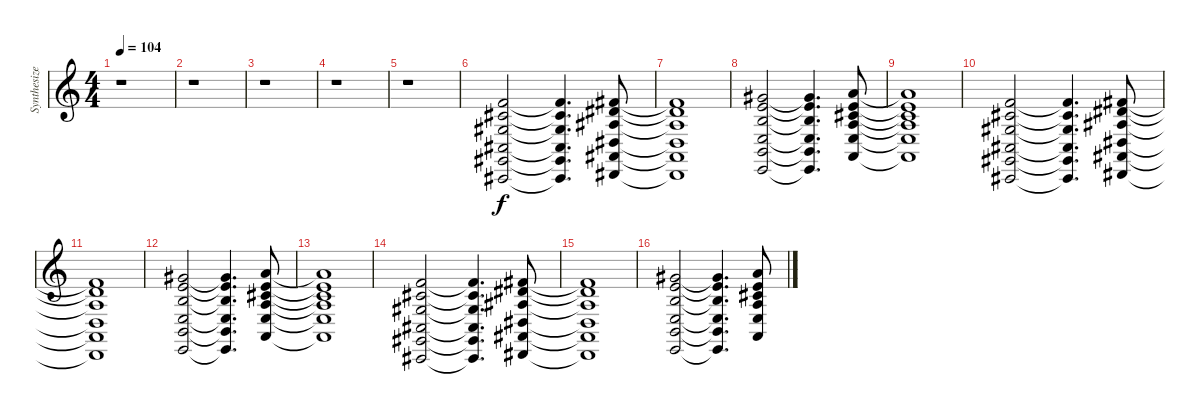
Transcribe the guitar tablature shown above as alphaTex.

\track ("Synthesizer" "Synthesize") {instrument lead7fifths}
\staff {score}
\tuning (E4 B3 G3 D3 A2 E2 B1) {hide}
\ts (4 4)
\tempo 104
\clef g2
\ks c
r.1{dy f instrument lead7fifths} |
r.1 |
r.1 |
r.1 |
r.1 |
(1.1 2.2 1.3 4.5 4.6 2.7).2 (1.1{t} 2.2{t} 1.3{t} 4.5{t} 4.6{t} 2.7{t}).4{d} (2.1 4.2 3.3 1.4 1.5 4.7).8 |
(2.1{t} 4.2{t} 3.3{t} 1.4{t} 1.5{t} 4.7{t}).1 |
(4.1 5.2 4.3 2.4 2.5 0.6).2 (4.1{t} 5.2{t} 4.3{t} 2.4{t} 2.5{t} 0.6{t}).4{d} (5.1 5.2 6.3 7.4 7.5 5.6).8 |
(5.1{t} 5.2{t} 6.3{t} 7.4{t} 7.5{t} 5.6{t}).1 |
(1.1 2.2 1.3 4.5 4.6 2.7).2 (1.1{t} 2.2{t} 1.3{t} 4.5{t} 4.6{t} 2.7{t}).4{d} (2.1 4.2 3.3 1.4 1.5 4.7).8 |
(2.1{t} 4.2{t} 3.3{t} 1.4{t} 1.5{t} 4.7{t}).1 |
(4.1 5.2 4.3 2.4 2.5 0.6).2 (4.1{t} 5.2{t} 4.3{t} 2.4{t} 2.5{t} 0.6{t}).4{d} (5.1 5.2 6.3 7.4 7.5 5.6).8 |
(5.1{t} 5.2{t} 6.3{t} 7.4{t} 7.5{t} 5.6{t}).1 |
(1.1 2.2 1.3 4.5 4.6 2.7).2 (1.1{t} 2.2{t} 1.3{t} 4.5{t} 4.6{t} 2.7{t}).4{d} (2.1 4.2 3.3 1.4 1.5 4.7).8 |
(2.1{t} 4.2{t} 3.3{t} 1.4{t} 1.5{t} 4.7{t}).1 |
(4.1 5.2 4.3 2.4 2.5 0.6).2 (4.1{t} 5.2{t} 4.3{t} 2.4{t} 2.5{t} 0.6{t}).4{d} (5.1 5.2 6.3 7.4 7.5 5.6).8
